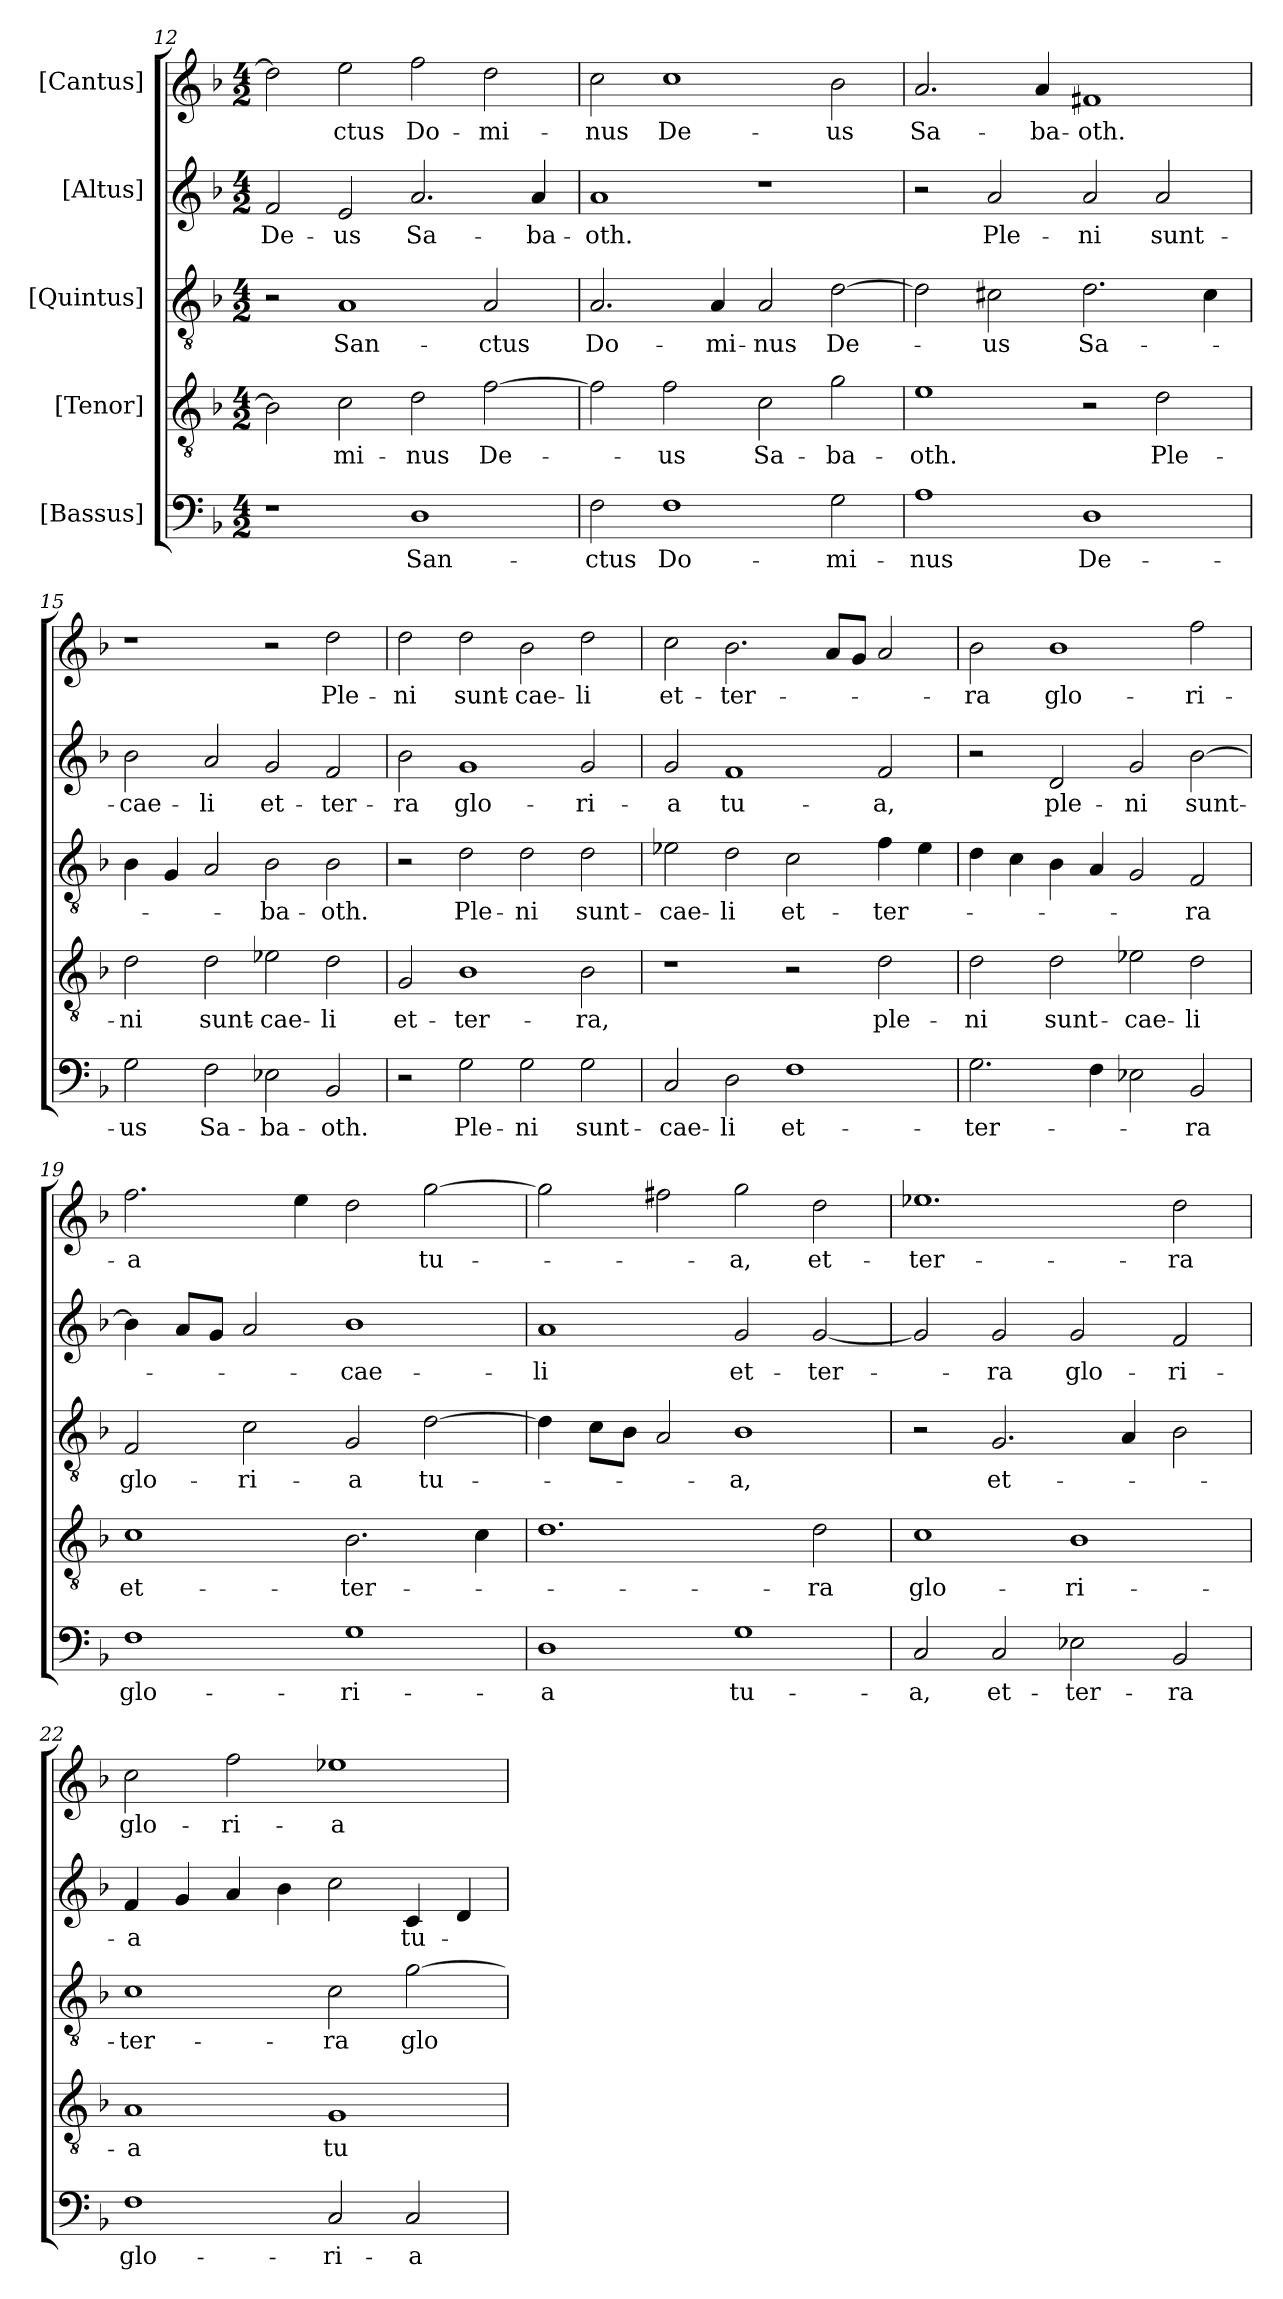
**kern	**text	**kern	**text	**kern	**text	**kern	**text	**kern	**text
*part5	*part5	*part4	*part4	*part3	*part3	*part2	*part2	*part1	*part1
*staff5	*staff5	*staff4	*staff4	*staff3	*staff3	*staff2	*staff2	*staff1	*staff1
*I"[Bassus]	*	*I"[Tenor]	*	*I"[Quintus]	*	*I"[Altus]	*	*I"[Cantus]	*
*clefF4	*	*clefGv2	*	*clefGv2	*	*clefG2	*	*clefG2	*
*k[b-]	*	*k[b-]	*	*k[b-]	*	*k[b-]	*	*k[b-]	*
*M4/2	*	*M4/2	*	*M4/2	*	*M4/2	*	*M4/2	*
=12	=12	=12	=12	=12	=12	=12	=12	=12	=12
1r	.	2B-\]	.	2r	.	2f/	De-	2dd\]	.
.	.	2c\	-mi-	1A/	San-	2e/	-us	2ee\	-ctus
1D\	San-	2d\	-nus	.	.	2.a/	Sa-	2ff\	Do-
.	.	[2f\	De-	2A/	-ctus	.	.	2dd\	-mi-
.	.	.	.	.	.	4a/	-ba-	.	.
=13	=13	=13	=13	=13	=13	=13	=13	=13	=13
2F\	-ctus	2f\]	.	2.A/	Do-	1a/	-oth.	2cc\	-nus
1F\	Do-	2f\	-us	.	.	.	.	1cc\	De-
.	.	.	.	4A/	-mi-	.	.	.	.
.	.	2c\	Sa-	2A/	-nus	1r	.	.	.
2G\	-mi-	2g\	-ba-	[2d\	De-	.	.	2b-\	-us
=14	=14	=14	=14	=14	=14	=14	=14	=14	=14
1A\	-nus	1e\	-oth.	2d\]	.	2r	.	2.a/	Sa-
.	.	.	.	2c#X\	-us	2a/	Ple-	.	.
.	.	.	.	.	.	.	.	4a/	-ba-
1D\	De-	2r	.	2.d\	Sa-	2a/	-ni	1f#X/	-oth.
.	.	2d\	Ple-	.	.	2a/	sunt-	.	.
.	.	.	.	4c#\	.	.	.	.	.
=15	=15	=15	=15	=15	=15	=15	=15	=15	=15
2G\	-us	2d\	-ni	4B-\	.	2b-\	cae-	1r	.
.	.	.	.	4G/	.	.	.	.	.
2F\	Sa-	2d\	sunt-	2A/	.	2a/	-li	.	.
2E-X\	-ba-	2e-X\	cae-	2B-\	-ba-	2g/	et-	2r	.
2BB-/	-oth.	2d\	-li	2B-\	-oth.	2f/	ter-	2dd\	Ple-
=16	=16	=16	=16	=16	=16	=16	=16	=16	=16
2r	.	2G/	et-	2r	.	2b-\	-ra	2dd\	-ni
2G\	Ple-	1B-\	ter-	2d\	Ple-	1g/	glo-	2dd\	sunt-
2G\	-ni	.	.	2d\	-ni	.	.	2b-\	cae-
2G\	sunt-	2B-\	-ra,	2d\	sunt-	2g/	-ri-	2dd\	-li
=17	=17	=17	=17	=17	=17	=17	=17	=17	=17
2C/	cae-	1r	.	2e-X\	cae-	2g/	-a	2cc\	et-
2D\	-li	.	.	2d\	-li	1f/	tu-	2.b-\	ter-
1F\	et-	2r	.	2c\	et-	.	.	.	.
.	.	.	.	.	.	.	.	8a/L	.
.	.	.	.	.	.	.	.	8g/J	.
.	.	2d\	ple-	4f\	ter-	2f/	-a,	2a/	.
.	.	.	.	4e-\	.	.	.	.	.
=18	=18	=18	=18	=18	=18	=18	=18	=18	=18
2.G\	ter-	2d\	-ni	4d\	.	2r	.	2b-\	-ra
.	.	.	.	4c\	.	.	.	.	.
.	.	2d\	sunt-	4B-\	.	2d/	ple-	1b-\	glo-
4F\	.	.	.	4A/	.	.	.	.	.
2E-X\	.	2e-X\	cae-	2G/	.	2g/	-ni	.	.
2BB-/	-ra	2d\	-li	2F/	-ra	[2b-\	sunt-	2ff\	-ri-
=19	=19	=19	=19	=19	=19	=19	=19	=19	=19
1F\	glo-	1c\	et-	2F/	glo-	4b-\]	.	2.ff\	-a
.	.	.	.	.	.	8a/L	.	.	.
.	.	.	.	.	.	8g/J	.	.	.
.	.	.	.	2c\	-ri-	2a/	.	.	.
.	.	.	.	.	.	.	.	4ee\	.
1G\	-ri-	2.B-\	ter-	2G/	-a	1b-\	cae-	2dd\	.
.	.	.	.	[2d\	tu-	.	.	[2gg\	tu-
.	.	4c\	.	.	.	.	.	.	.
=20	=20	=20	=20	=20	=20	=20	=20	=20	=20
1D\	-a	1.d\	.	4d\]	.	1a/	-li	2gg\]	.
.	.	.	.	8c\L	.	.	.	.	.
.	.	.	.	8B-\J	.	.	.	.	.
.	.	.	.	2A/	.	.	.	2ff#X\	.
1G\	tu-	.	.	1B-\	-a,	2g/	et-	2gg\	-a,
.	.	2d\	-ra	.	.	[2g/	ter-	2dd\	et-
=21	=21	=21	=21	=21	=21	=21	=21	=21	=21
2C/	-a,	1c\	glo-	2r	.	2g/]	.	1.ee-X\	ter-
2C/	et-	.	.	2.G/	et-	2g/	-ra	.	.
2E-X\	ter-	1B-\	-ri-	.	.	2g/	glo-	.	.
.	.	.	.	4A/	.	.	.	.	.
2BB-/	-ra	.	.	2B-\	.	2f/	-ri-	2dd\	-ra
=22	=22	=22	=22	=22	=22	=22	=22	=22	=22
1F\	glo-	1A/	-a	1c\	ter-	4f/	-a	2cc\	glo-
.	.	.	.	.	.	4g/	.	.	.
.	.	.	.	.	.	4a/	.	2ff\	-ri-
.	.	.	.	.	.	4b-\	.	.	.
2C/	-ri-	1G/	tu-	2c\	-ra	2cc\	.	1ee-X\	-a
2C/	-a	.	.	[2g\	glo-	4c/	tu-	.	.
.	.	.	.	.	.	4d/	.	.	.
=	=	=	=	=	=	=	=	=	=
*-	*-	*-	*-	*-	*-	*-	*-	*-	*-
